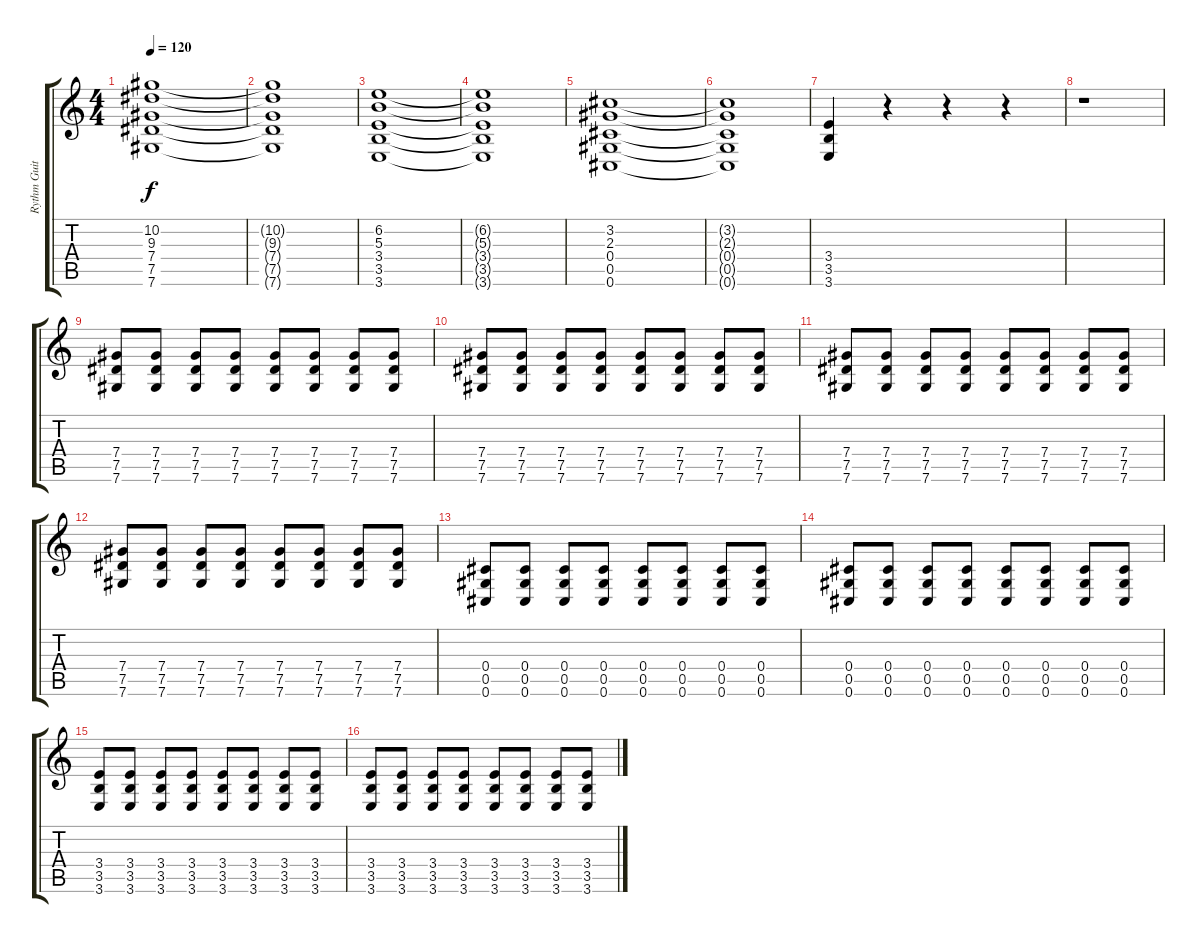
\track ("Rythm Guitar" "Rythm Guit") {instrument distortionguitar}
\staff {score tabs}
\tuning (Eb4 Bb3 Gb3 Db3 Ab2 Db2) {hide}
\ts (4 4)
\tempo 120
\clef g2
\ks c
(10.2 9.3 7.4 7.5 7.6).1{dy f} |
(10.2{t} 9.3{t} 7.4{t} 7.5{t} 7.6{t}).1 |
(6.2 5.3 3.4 3.5 3.6).1 |
(6.2{t} 5.3{t} 3.4{t} 3.5{t} 3.6{t}).1 |
(3.2 2.3 0.4 0.5 0.6).1 |
(3.2{t} 2.3{t} 0.4{t} 0.5{t} 0.6{t}).1 |
(3.4 3.5 3.6).4 r.4 r.4 r.4 |
r.1 |
(7.4 7.5 7.6).8 (7.4 7.5 7.6).8 (7.4 7.5 7.6).8 (7.4 7.5 7.6).8 (7.4 7.5 7.6).8 (7.4 7.5 7.6).8 (7.4 7.5 7.6).8 (7.4 7.5 7.6).8 |
(7.4 7.5 7.6).8 (7.4 7.5 7.6).8 (7.4 7.5 7.6).8 (7.4 7.5 7.6).8 (7.4 7.5 7.6).8 (7.4 7.5 7.6).8 (7.4 7.5 7.6).8 (7.4 7.5 7.6).8 |
(7.4 7.5 7.6).8 (7.4 7.5 7.6).8 (7.4 7.5 7.6).8 (7.4 7.5 7.6).8 (7.4 7.5 7.6).8 (7.4 7.5 7.6).8 (7.4 7.5 7.6).8 (7.4 7.5 7.6).8 |
(7.4 7.5 7.6).8 (7.4 7.5 7.6).8 (7.4 7.5 7.6).8 (7.4 7.5 7.6).8 (7.4 7.5 7.6).8 (7.4 7.5 7.6).8 (7.4 7.5 7.6).8 (7.4 7.5 7.6).8 |
(0.4 0.5 0.6).8 (0.4 0.5 0.6).8 (0.4 0.5 0.6).8 (0.4 0.5 0.6).8 (0.4 0.5 0.6).8 (0.4 0.5 0.6).8 (0.4 0.5 0.6).8 (0.4 0.5 0.6).8 |
(0.4 0.5 0.6).8 (0.4 0.5 0.6).8 (0.4 0.5 0.6).8 (0.4 0.5 0.6).8 (0.4 0.5 0.6).8 (0.4 0.5 0.6).8 (0.4 0.5 0.6).8 (0.4 0.5 0.6).8 |
(3.4 3.5 3.6).8 (3.4 3.5 3.6).8 (3.4 3.5 3.6).8 (3.4 3.5 3.6).8 (3.4 3.5 3.6).8 (3.4 3.5 3.6).8 (3.4 3.5 3.6).8 (3.4 3.5 3.6).8 |
(3.4 3.5 3.6).8 (3.4 3.5 3.6).8 (3.4 3.5 3.6).8 (3.4 3.5 3.6).8 (3.4 3.5 3.6).8 (3.4 3.5 3.6).8 (3.4 3.5 3.6).8 (3.4 3.5 3.6).8
